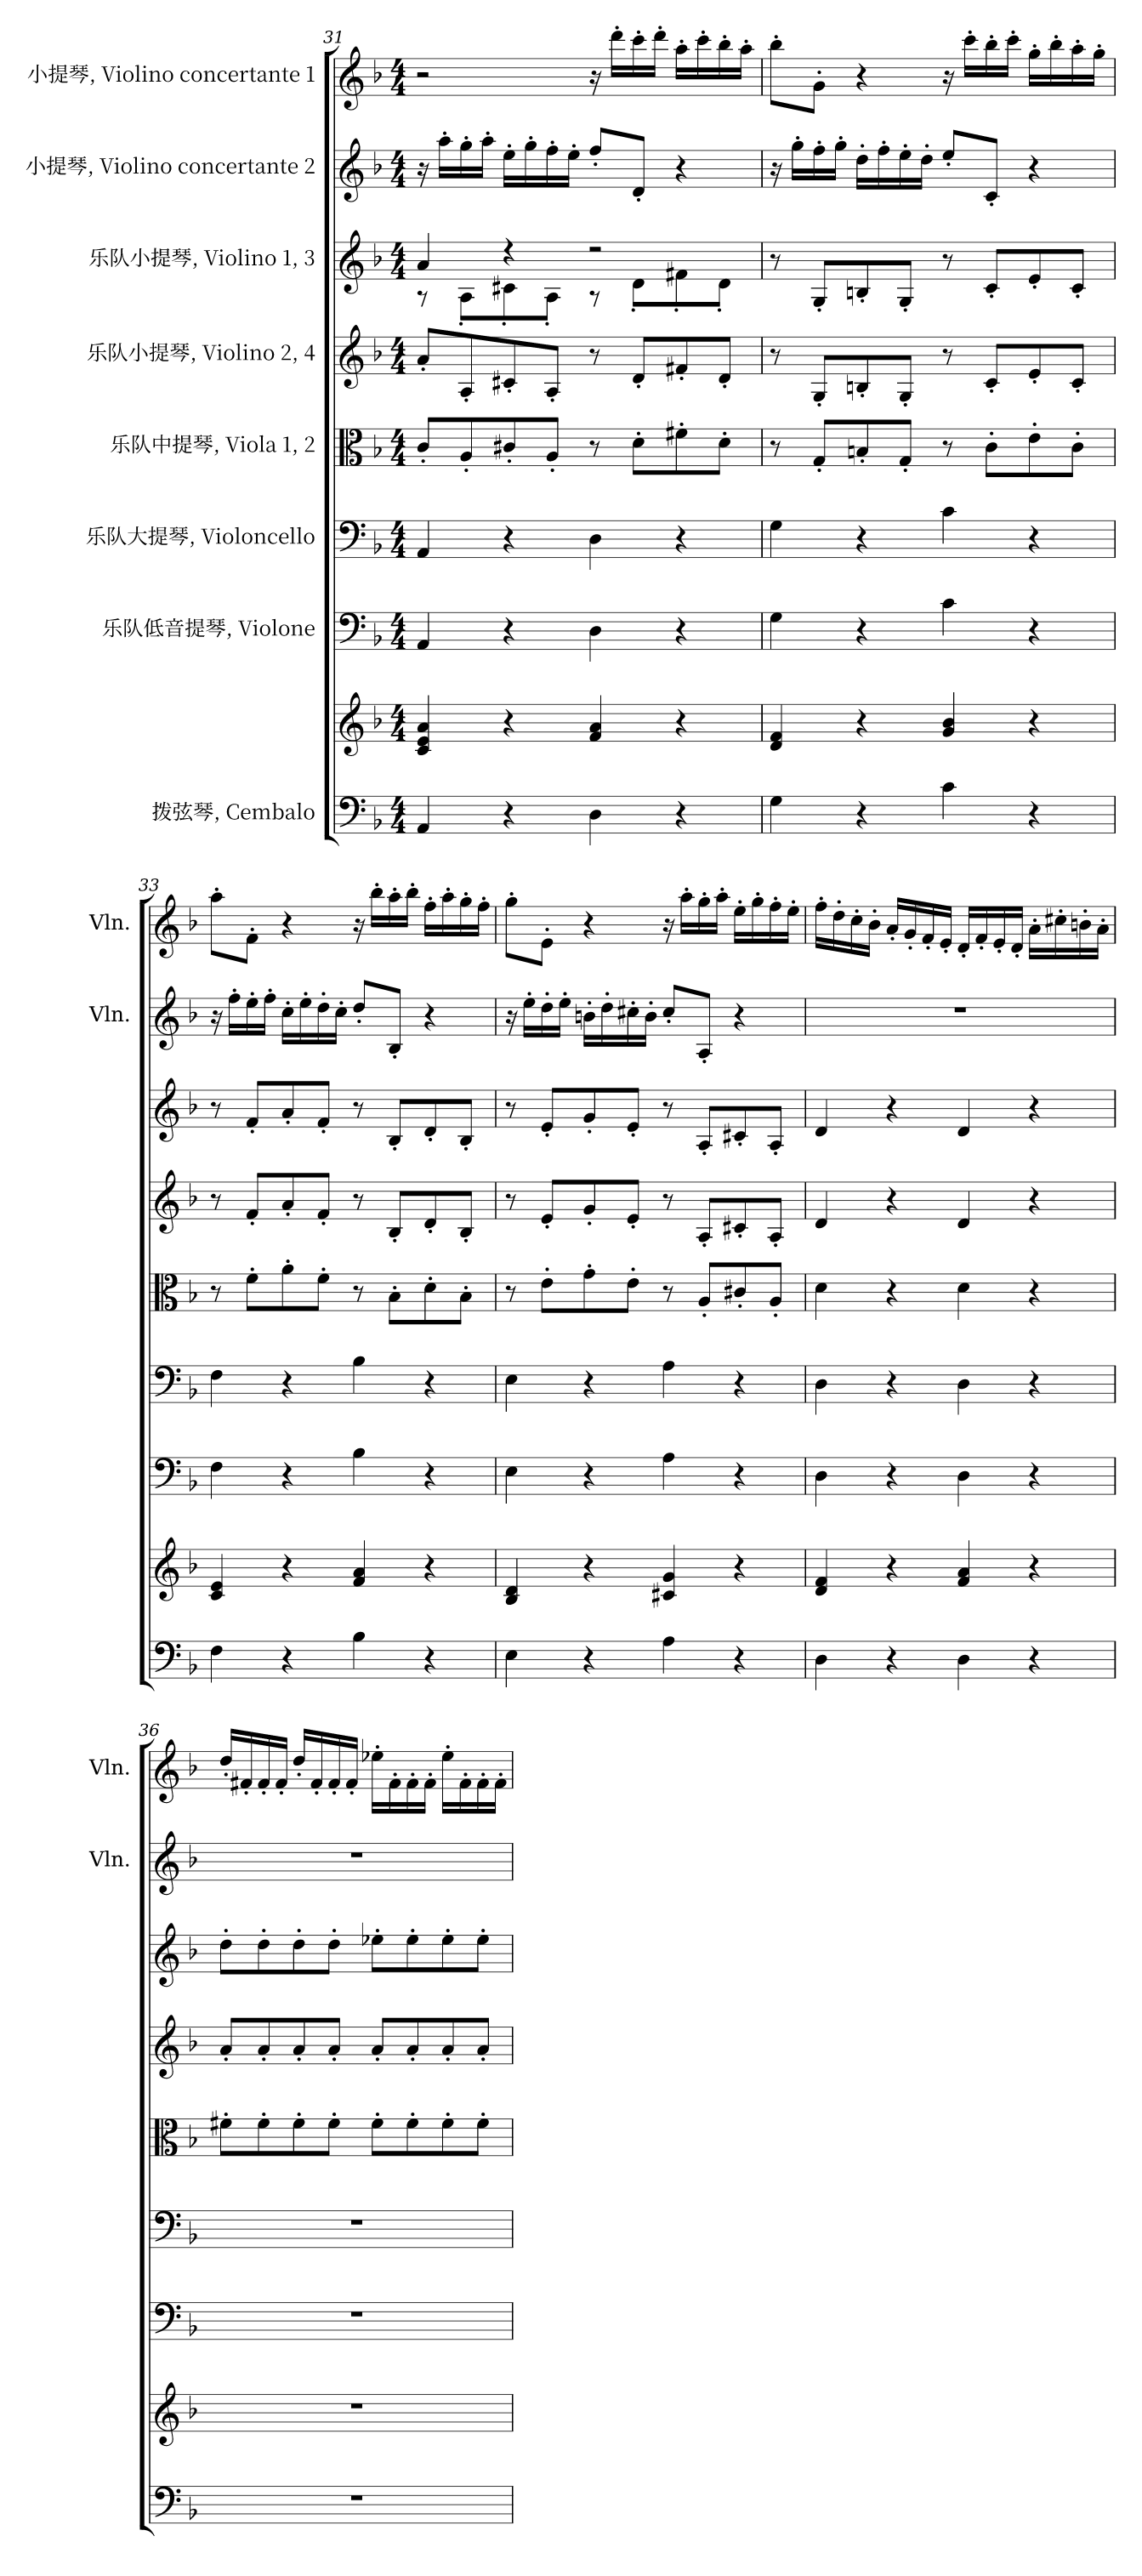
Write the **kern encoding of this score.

**kern	**kern	**kern	**kern	**kern	**kern	**kern	**kern	**kern
*part8	*part8	*part7	*part6	*part5	*part4	*part3	*part2	*part1
*staff9	*staff8	*staff7	*staff6	*staff5	*staff4	*staff3	*staff2	*staff1
*I"拨弦琴, Cembalo	*	*I"乐队低音提琴, Violone	*I"乐队大提琴, Violoncello	*I"乐队中提琴, Viola 1, 2	*I"乐队小提琴, Violino 2, 4	*I"乐队小提琴, Violino 1, 3	*I"小提琴, Violino concertante 2	*I"小提琴, Violino concertante 1
*	*	*	*	*	*	*	*I'Vln.	*I'Vln.
*clefF4	*clefG2	*clefF4	*clefF4	*clefC3	*clefG2	*clefG2	*clefG2	*clefG2
*	*	*ITrd7c12	*	*	*	*	*	*
*k[b-]	*k[b-]	*k[b-]	*k[b-]	*k[b-]	*k[b-]	*k[b-]	*k[b-]	*k[b-]
*M4/4	*M4/4	*M4/4	*M4/4	*M4/4	*M4/4	*M4/4	*M4/4	*M4/4
=31	=31	=31	=31	=31	=31	=31	=31	=31
*	*	*	*	*	*	*^	*	*
4AA/	4c/ 4e/ 4a/	4AAA/	4AA/	8c'/L	8a'/L	4a/	8r	16r	2r
.	.	.	.	.	.	.	.	16aa'\LL	.
.	.	.	.	8A'/	8A'/	.	8A'\L	16gg'\	.
.	.	.	.	.	.	.	.	16aa'\JJ	.
4r	4r	4r	4r	8c#X'/	8c#X'/	4r	8c#X'\	16ee'\LL	.
.	.	.	.	.	.	.	.	16gg'\	.
.	.	.	.	8A'/J	8A'/J	.	8A'\J	16ff'\	.
.	.	.	.	.	.	.	.	16ee'\JJ	.
4D\	4f/ 4a/	4DD\	4D\	8r	8r	2r	8r	8ff'/L	16r
.	.	.	.	.	.	.	.	.	16ddd'\LL
.	.	.	.	8d'\L	8d'/L	.	8d'\L	8d'/J	16ccc'\
.	.	.	.	.	.	.	.	.	16ddd'\JJ
4r	4r	4r	4r	8f#X'\	8f#X'/	.	8f#X'\	4r	16aa'\LL
.	.	.	.	.	.	.	.	.	16ccc'\
.	.	.	.	8d'\J	8d'/J	.	8d'\J	.	16bb-'\
.	.	.	.	.	.	.	.	.	16aa'\JJ
*	*	*	*	*	*	*v	*v	*	*
!!LO:PB:g=z
=32	=32	=32	=32	=32	=32	=32	=32	=32
4G\	4d/ 4f/	4GG\	4G\	8r	8r	8r	16r	8bb-'\L
.	.	.	.	.	.	.	16gg'\LL	.
.	.	.	.	8G'/L	8G'/L	8G'/L	16ff'\	8g'\J
.	.	.	.	.	.	.	16gg'\JJ	.
4r	4r	4r	4r	8Bn'/	8Bn'/	8Bn'/	16dd'\LL	4r
.	.	.	.	.	.	.	16ff'\	.
.	.	.	.	8G'/J	8G'/J	8G'/J	16ee'\	.
.	.	.	.	.	.	.	16dd'\JJ	.
4c\	4g/ 4b-/	4C\	4c\	8r	8r	8r	8ee'/L	16r
.	.	.	.	.	.	.	.	16ccc'\LL
.	.	.	.	8c'\L	8c'/L	8c'/L	8c'/J	16bb-'\
.	.	.	.	.	.	.	.	16ccc'\JJ
4r	4r	4r	4r	8e'\	8e'/	8e'/	4r	16gg'\LL
.	.	.	.	.	.	.	.	16bb-'\
.	.	.	.	8c'\J	8c'/J	8c'/J	.	16aa'\
.	.	.	.	.	.	.	.	16gg'\JJ
=33	=33	=33	=33	=33	=33	=33	=33	=33
4F\	4c/ 4e/	4FF\	4F\	8r	8r	8r	16r	8aa'\L
.	.	.	.	.	.	.	16ff'\LL	.
.	.	.	.	8f'\L	8f'/L	8f'/L	16ee'\	8f'\J
.	.	.	.	.	.	.	16ff'\JJ	.
4r	4r	4r	4r	8a'\	8a'/	8a'/	16cc'\LL	4r
.	.	.	.	.	.	.	16ee'\	.
.	.	.	.	8f'\J	8f'/J	8f'/J	16dd'\	.
.	.	.	.	.	.	.	16cc'\JJ	.
4B-\	4f/ 4a/	4BB-\	4B-\	8r	8r	8r	8dd'/L	16r
.	.	.	.	.	.	.	.	16bb-'\LL
.	.	.	.	8B-'\L	8B-'/L	8B-'/L	8B-'/J	16aa'\
.	.	.	.	.	.	.	.	16bb-'\JJ
4r	4r	4r	4r	8d'\	8d'/	8d'/	4r	16ff'\LL
.	.	.	.	.	.	.	.	16aa'\
.	.	.	.	8B-'\J	8B-'/J	8B-'/J	.	16gg'\
.	.	.	.	.	.	.	.	16ff'\JJ
!!LO:PB:g=z
=34	=34	=34	=34	=34	=34	=34	=34	=34
4E\	4B-/ 4d/	4EE\	4E\	8r	8r	8r	16r	8gg'\L
.	.	.	.	.	.	.	16ee'\LL	.
.	.	.	.	8e'\L	8e'/L	8e'/L	16dd'\	8e'\J
.	.	.	.	.	.	.	16ee'\JJ	.
4r	4r	4r	4r	8g'\	8g'/	8g'/	16bn'\LL	4r
.	.	.	.	.	.	.	16dd'\	.
.	.	.	.	8e'\J	8e'/J	8e'/J	16cc#X'\	.
.	.	.	.	.	.	.	16b'\JJ	.
4A\	4c#X/ 4g/	4AA\	4A\	8r	8r	8r	8cc#'/L	16r
.	.	.	.	.	.	.	.	16aa'\LL
.	.	.	.	8A'/L	8A'/L	8A'/L	8A'/J	16gg'\
.	.	.	.	.	.	.	.	16aa'\JJ
4r	4r	4r	4r	8c#X'/	8c#X'/	8c#X'/	4r	16ee'\LL
.	.	.	.	.	.	.	.	16gg'\
.	.	.	.	8A'/J	8A'/J	8A'/J	.	16ff'\
.	.	.	.	.	.	.	.	16ee'\JJ
=35	=35	=35	=35	=35	=35	=35	=35	=35
4D\	4d/ 4f/	4DD\	4D\	4d\	4d/	4d/	1r	16ff'\LL
.	.	.	.	.	.	.	.	16dd'\
.	.	.	.	.	.	.	.	16cc'\
.	.	.	.	.	.	.	.	16b-'\JJ
4r	4r	4r	4r	4r	4r	4r	.	16a'/LL
.	.	.	.	.	.	.	.	16g'/
.	.	.	.	.	.	.	.	16f'/
.	.	.	.	.	.	.	.	16e'/JJ
4D\	4f/ 4a/	4DD\	4D\	4d\	4d/	4d/	.	16d'/LL
.	.	.	.	.	.	.	.	16f'/
.	.	.	.	.	.	.	.	16e'/
.	.	.	.	.	.	.	.	16d'/JJ
4r	4r	4r	4r	4r	4r	4r	.	16a'\LL
.	.	.	.	.	.	.	.	16cc#X'\
.	.	.	.	.	.	.	.	16bn'\
.	.	.	.	.	.	.	.	16a'\JJ
!!LO:PB:g=z
=36	=36	=36	=36	=36	=36	=36	=36	=36
1r	1r	1r	1r	8f#X'\L	8a'/L	8dd'\L	1r	16dd'/LL
.	.	.	.	.	.	.	.	16f#X'/
.	.	.	.	8f#'\	8a'/	8dd'\	.	16f#'/
.	.	.	.	.	.	.	.	16f#'/JJ
.	.	.	.	8f#'\	8a'/	8dd'\	.	16dd'/LL
.	.	.	.	.	.	.	.	16f#'/
.	.	.	.	8f#'\J	8a'/J	8dd'\J	.	16f#'/
.	.	.	.	.	.	.	.	16f#'/JJ
.	.	.	.	8f#'\L	8a'/L	8ee-X'\L	.	16ee-X'\LL
.	.	.	.	.	.	.	.	16f#'\
.	.	.	.	8f#'\	8a'/	8ee-'\	.	16f#'\
.	.	.	.	.	.	.	.	16f#'\JJ
.	.	.	.	8f#'\	8a'/	8ee-'\	.	16ee-'\LL
.	.	.	.	.	.	.	.	16f#'\
.	.	.	.	8f#'\J	8a'/J	8ee-'\J	.	16f#'\
.	.	.	.	.	.	.	.	16f#'\JJ
=	=	=	=	=	=	=	=	=
*-	*-	*-	*-	*-	*-	*-	*-	*-
